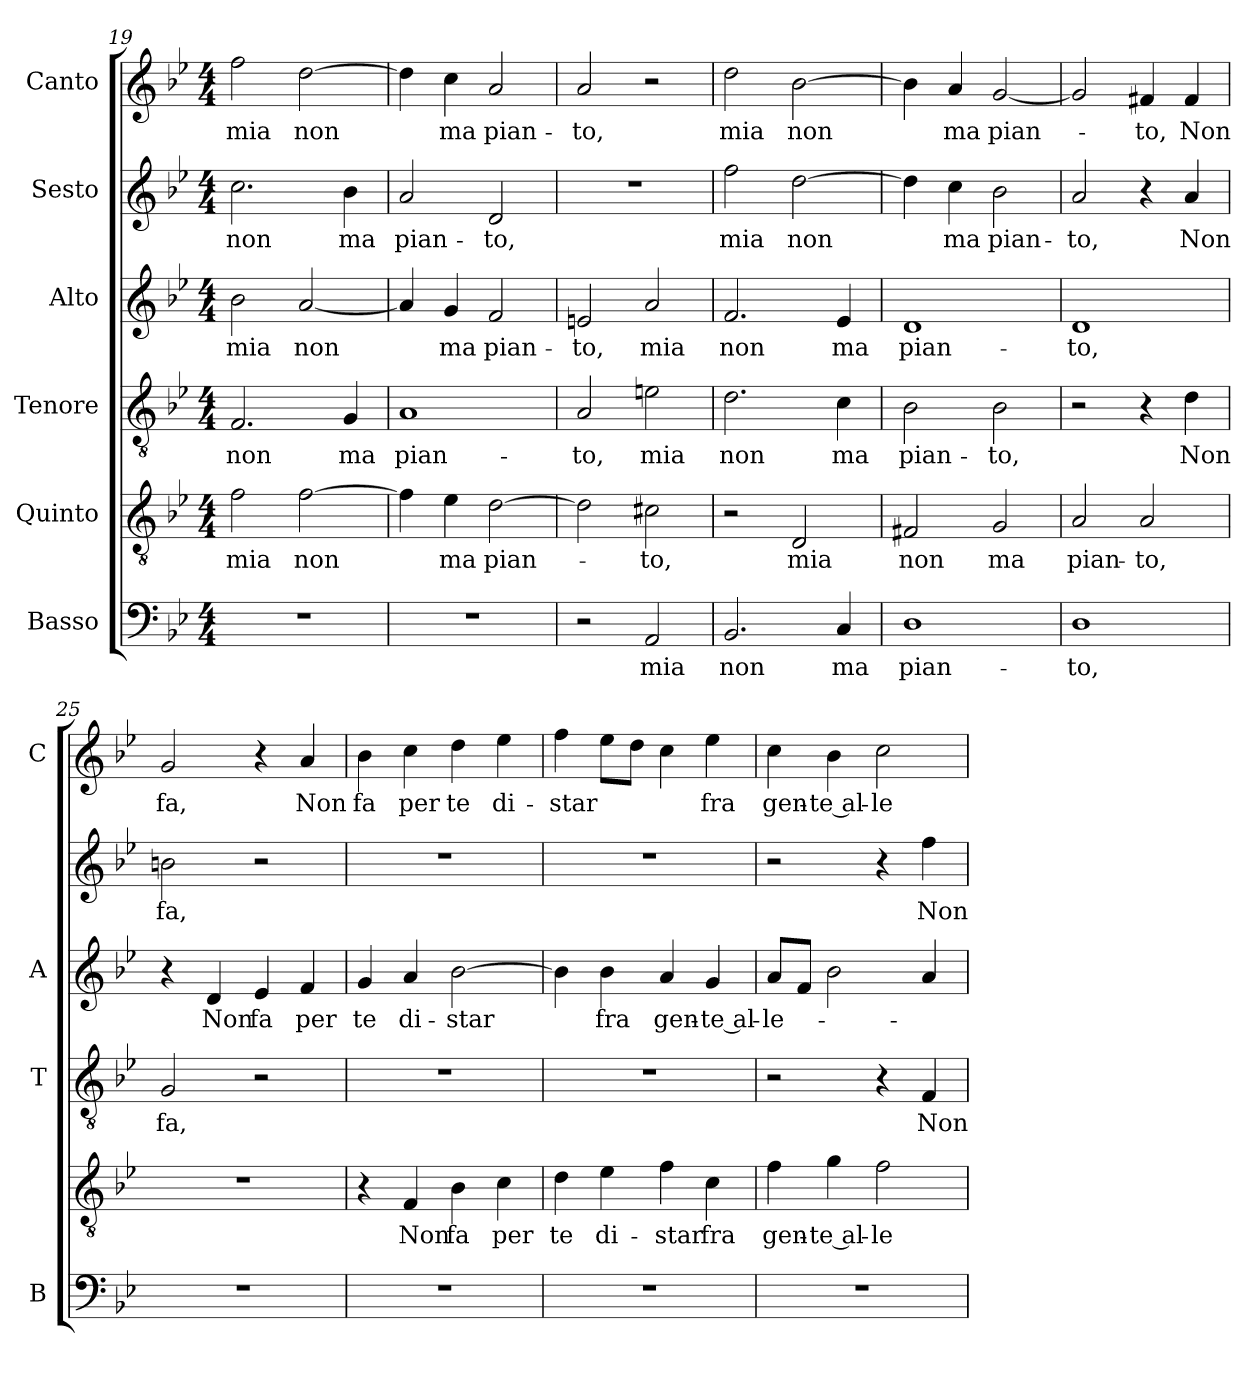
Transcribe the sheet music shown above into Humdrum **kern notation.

**kern	**text	**kern	**text	**kern	**text	**kern	**text	**kern	**text	**kern	**text
*part6	*part6	*part5	*part5	*part4	*part4	*part3	*part3	*part2	*part2	*part1	*part1
*staff6	*staff6	*staff5	*staff5	*staff4	*staff4	*staff3	*staff3	*staff2	*staff2	*staff1	*staff1
*I"Basso	*	*I"Quinto	*	*I"Tenore	*	*I"Alto	*	*I"Sesto	*	*I"Canto	*
*I'B	*	*	*	*I'T	*	*I'A	*	*	*	*I'C	*
*clefF4	*	*clefGv2	*	*clefGv2	*	*clefG2	*	*clefG2	*	*clefG2	*
*k[b-e-]	*	*k[b-e-]	*	*k[b-e-]	*	*k[b-e-]	*	*k[b-e-]	*	*k[b-e-]	*
*B-:	*	*B-:	*	*B-:	*	*B-:	*	*B-:	*	*B-:	*
*M4/4	*	*M4/4	*	*M4/4	*	*M4/4	*	*M4/4	*	*M4/4	*
=19	=19	=19	=19	=19	=19	=19	=19	=19	=19	=19	=19
!	!	!	!LO:LY:b	!	!LO:LY:b	!	!LO:LY:b	!	!LO:LY:b	!	!LO:LY:b
1r	.	2f\	mia	2.F/	non	2b-\	mia	2.cc\	non	2ff\	mia
!	!	!	!LO:LY:b	!	!	!	!LO:LY:b	!	!	!	!LO:LY:b
.	.	[2f\	non	.	.	[2a/	non	.	.	[2dd\	non
!	!	!	!	!	!LO:LY:b	!	!	!	!LO:LY:b	!	!
.	.	.	.	4G/	ma	.	.	4b-\	ma	.	.
=20	=20	=20	=20	=20	=20	=20	=20	=20	=20	=20	=20
!	!	!	!	!	!LO:LY:b	!	!	!	!LO:LY:b	!	!
1r	.	4f\]	.	1A	pian-	4a/]	.	2a/	pian-	4dd\]	.
!	!	!	!LO:LY:b	!	!	!	!LO:LY:b	!	!	!	!LO:LY:b
.	.	4e-\	ma	.	.	4g/	ma	.	.	4cc\	ma
!	!	!	!LO:LY:b	!	!	!	!LO:LY:b	!	!LO:LY:b	!	!LO:LY:b
.	.	[2d\	pian-	.	.	2f/	pian-	2d/	-to,	2a/	pian-
=21	=21	=21	=21	=21	=21	=21	=21	=21	=21	=21	=21
!	!	!	!	!	!LO:LY:b	!	!LO:LY:b	!	!	!	!LO:LY:b
2r	.	2d\]	.	2A/	-to,	2en/	-to,	1r	.	2a/	-to,
!	!LO:LY:b	!	!LO:LY:b	!	!LO:LY:b	!	!LO:LY:b	!	!	!	!
2AA/	mia	2c#X\	-to,	2en\	mia	2a/	mia	.	.	2r	.
=22	=22	=22	=22	=22	=22	=22	=22	=22	=22	=22	=22
!	!LO:LY:b	!	!	!	!LO:LY:b	!	!LO:LY:b	!	!LO:LY:b	!	!LO:LY:b
2.BB-/	non	2r	.	2.d\	non	2.f/	non	2ff\	mia	2dd\	mia
!	!	!	!LO:LY:b	!	!	!	!	!	!LO:LY:b	!	!LO:LY:b
.	.	2D/	mia	.	.	.	.	[2dd\	non	[2b-\	non
!	!LO:LY:b	!	!	!	!LO:LY:b	!	!LO:LY:b	!	!	!	!
4C/	ma	.	.	4c\	ma	4e-/	ma	.	.	.	.
!!LO:PB:g=z
=23	=23	=23	=23	=23	=23	=23	=23	=23	=23	=23	=23
!	!LO:LY:b	!	!LO:LY:b	!	!LO:LY:b	!	!LO:LY:b	!	!	!	!
1D	pian-	2F#X/	non	2B-\	pian-	1d	pian-	4dd\]	.	4b-\]	.
!	!	!	!	!	!	!	!	!	!LO:LY:b	!	!LO:LY:b
.	.	.	.	.	.	.	.	4cc\	ma	4a/	ma
!	!	!	!LO:LY:b	!	!LO:LY:b	!	!	!	!LO:LY:b	!	!LO:LY:b
.	.	2G/	ma	2B-\	-to,	.	.	2b-\	pian-	[2g/	pian-
=24	=24	=24	=24	=24	=24	=24	=24	=24	=24	=24	=24
!	!LO:LY:b	!	!LO:LY:b	!	!	!	!LO:LY:b	!	!LO:LY:b	!	!
1D	-to,	2A/	pian-	2r	.	1d	-to,	2a/	-to,	2g/]	.
!	!	!	!LO:LY:b	!	!	!	!	!	!	!	!LO:LY:b
.	.	2A/	-to,	4r	.	.	.	4r	.	4f#X/	-to,
!	!	!	!	!	!LO:LY:b	!	!	!	!LO:LY:b	!	!LO:LY:b
.	.	.	.	4d\	Non	.	.	4a/	Non	4f#/	Non
=25	=25	=25	=25	=25	=25	=25	=25	=25	=25	=25	=25
!	!	!	!	!	!LO:LY:b	!	!	!	!LO:LY:b	!	!LO:LY:b
1r	.	1r	.	2G/	fa,	4r	.	2bn\	fa,	2g/	fa,
!	!	!	!	!	!	!	!LO:LY:b	!	!	!	!
.	.	.	.	.	.	4d/	Non	.	.	.	.
!	!	!	!	!	!	!	!LO:LY:b	!	!	!	!
.	.	.	.	2r	.	4e-/	fa	2r	.	4r	.
!	!	!	!	!	!	!	!LO:LY:b	!	!	!	!LO:LY:b
.	.	.	.	.	.	4f/	per	.	.	4a/	Non
=26	=26	=26	=26	=26	=26	=26	=26	=26	=26	=26	=26
!	!	!	!	!	!	!	!LO:LY:b	!	!	!	!LO:LY:b
1r	.	4r	.	1r	.	4g/	te	1r	.	4b-\	fa
!	!	!	!LO:LY:b	!	!	!	!LO:LY:b	!	!	!	!LO:LY:b
.	.	4F/	Non	.	.	4a/	di-	.	.	4cc\	per
!	!	!	!LO:LY:b	!	!	!	!LO:LY:b	!	!	!	!LO:LY:b
.	.	4B-\	fa	.	.	[2b-\	-star	.	.	4dd\	te
!	!	!	!LO:LY:b	!	!	!	!	!	!	!	!LO:LY:b
.	.	4c\	per	.	.	.	.	.	.	4ee-\	di-
=27	=27	=27	=27	=27	=27	=27	=27	=27	=27	=27	=27
!	!	!	!LO:LY:b	!	!	!	!	!	!	!	!LO:LY:b
1r	.	4d\	te	1r	.	4b-\]	.	1r	.	4ff\	-star
!	!	!	!LO:LY:b	!	!	!	!LO:LY:b	!	!	!	!
.	.	4e-\	di-	.	.	4b-\	fra	.	.	8ee-\L	.
.	.	.	.	.	.	.	.	.	.	8dd\J	.
!	!	!	!LO:LY:b	!	!	!	!LO:LY:b	!	!	!	!
.	.	4f\	-star	.	.	4a/	gen-	.	.	4cc\	.
!	!	!	!LO:LY:b	!	!	!	!LO:LY:b	!	!	!	!LO:LY:b
.	.	4c\	fra	.	.	4g/	-te al-	.	.	4ee-\	fra
=28	=28	=28	=28	=28	=28	=28	=28	=28	=28	=28	=28
!	!	!	!LO:LY:b	!	!	!	!LO:LY:b	!	!	!	!LO:LY:b
1r	.	4f\	gen-	2r	.	8a/L	-le-	2r	.	4cc\	gen-
.	.	.	.	.	.	8f/J	.	.	.	.	.
!	!	!	!LO:LY:b	!	!	!	!	!	!	!	!LO:LY:b
.	.	4g\	-te al-	.	.	2b-\	.	.	.	4b-\	-te al-
!	!	!	!LO:LY:b	!	!	!	!	!	!	!	!LO:LY:b
.	.	2f\	-le-	4r	.	.	.	4r	.	2cc\	-le-
!	!	!	!	!	!LO:LY:b	!	!	!	!LO:LY:b	!	!
.	.	.	.	4F/	Non	4a/	.	4ff\	Non	.	.
=	=	=	=	=	=	=	=	=	=	=	=
*-	*-	*-	*-	*-	*-	*-	*-	*-	*-	*-	*-
